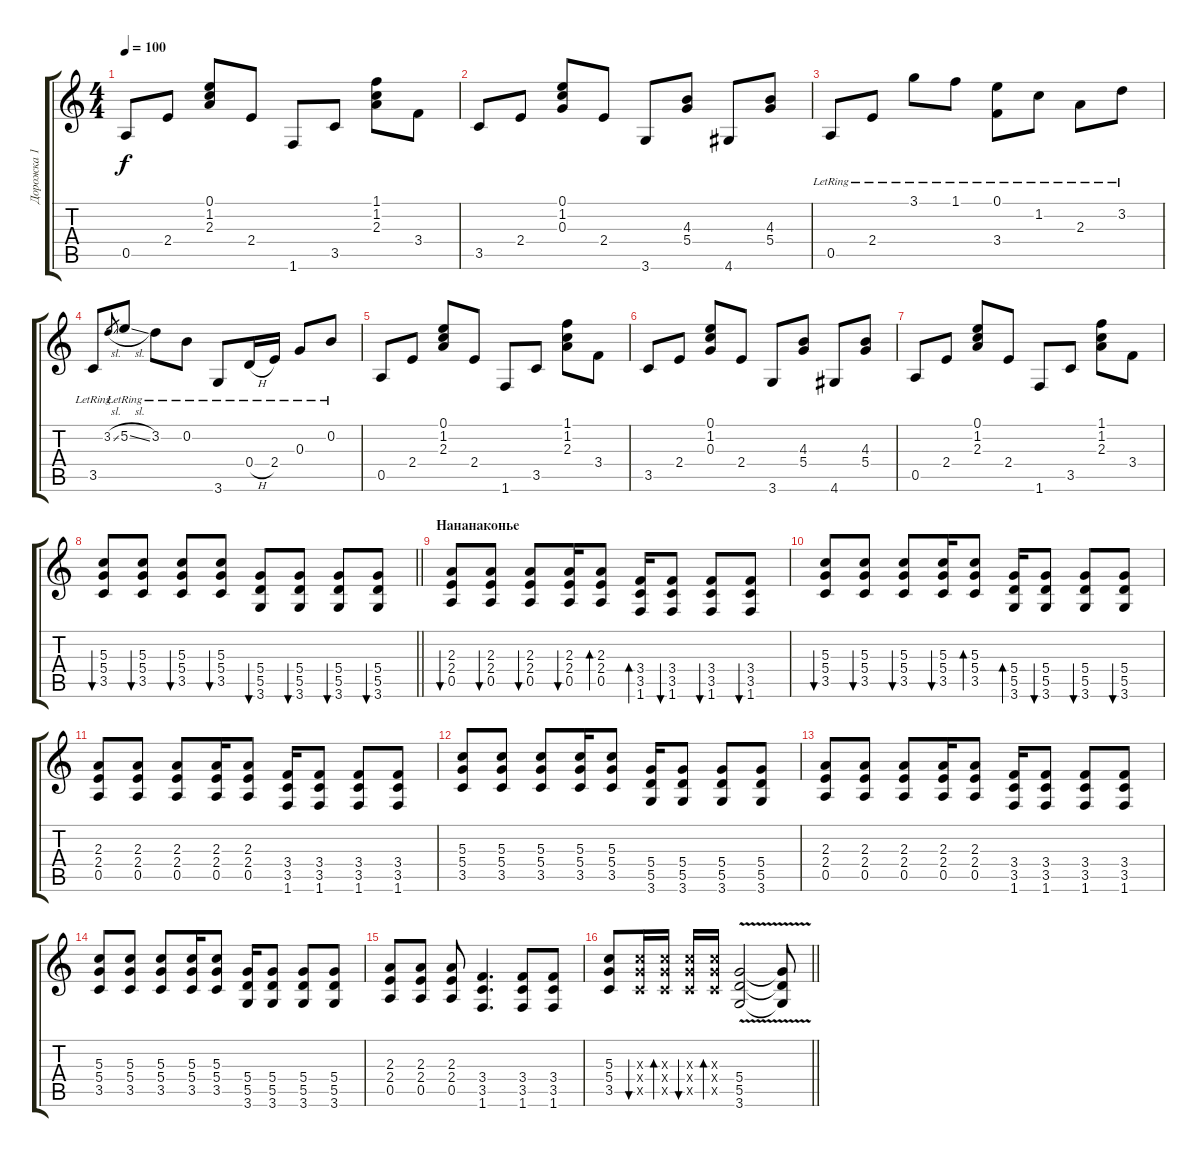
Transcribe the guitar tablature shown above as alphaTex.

\track ("Дорожка 1" "Дорожка 1") {instrument acousticguitarsteel}
\staff {score tabs}
\tuning (E4 B3 G3 D3 A2 E2) {hide}
\ts (4 4)
\tempo 100
\clef g2
\ks c
0.5.8{dy f} 2.4.8 (0.1 1.2 2.3).8 2.4.8 1.6.8 3.5.8 (1.1 1.2 2.3).8 3.4.8 |
3.5.8 2.4.8 (0.1 1.2 0.3).8 2.4.8 3.6.8 (4.3 5.4).8 4.6.8 (4.3 5.4).8 |
0.5{lr}.8 2.4{lr}.8 3.1{lr}.8 1.1{lr}.8 (0.1{lr} 3.4{lr}).8 1.2{lr}.8 2.3{lr}.8 3.2{lr}.8 |
3.5{lr}.8 3.2{sl}.8{gr} 5.2{sl lr}.8 3.2{lr}.8 0.2{lr}.8 3.6{lr}.8 0.4{h lr}.16 2.4{lr}.16 0.3{lr}.8 0.2{lr}.8 |
0.5.8 2.4.8 (0.1 1.2 2.3).8 2.4.8 1.6.8 3.5.8 (1.1 1.2 2.3).8 3.4.8 |
3.5.8 2.4.8 (0.1 1.2 0.3).8 2.4.8 3.6.8 (4.3 5.4).8 4.6.8 (4.3 5.4).8 |
0.5.8 2.4.8 (0.1 1.2 2.3).8 2.4.8 1.6.8 3.5.8 (1.1 1.2 2.3).8 3.4.8 |
\barLineRight lightlight
(5.3 5.4 3.5).8{bu 60} (5.3 5.4 3.5).8{bu 60} (5.3 5.4 3.5).8{bu 60} (5.3 5.4 3.5).8{bu 60} (5.4 5.5 3.6).8{bu 60} (5.4 5.5 3.6).8{bu 60} (5.4 5.5 3.6).8{bu 60} (5.4 5.5 3.6).8{bu 60} |
\section ("" "Нананаконье")
(2.3 2.4 0.5).8{bu 60} (2.3 2.4 0.5).8{bu 60} (2.3 2.4 0.5).8{bu 60} (2.3 2.4 0.5).16{bu 60} (2.3 2.4 0.5).8{bd 60} (3.4 3.5 1.6).16{bd 60} (3.4 3.5 1.6).8{bu 60} (3.4 3.5 1.6).8{bu 60} (3.4 3.5 1.6).8{bu 60} |
(5.3 5.4 3.5).8{bu 60} (5.3 5.4 3.5).8{bu 60} (5.3 5.4 3.5).8{bu 60} (5.3 5.4 3.5).16{bu 60} (5.3 5.4 3.5).8{bd 60} (5.4 5.5 3.6).16{bd 60} (5.4 5.5 3.6).8{bu 60} (5.4 5.5 3.6).8{bu 60} (5.4 5.5 3.6).8{bu 60} |
(2.3 2.4 0.5).8 (2.3 2.4 0.5).8 (2.3 2.4 0.5).8 (2.3 2.4 0.5).16 (2.3 2.4 0.5).8 (3.4 3.5 1.6).16 (3.4 3.5 1.6).8 (3.4 3.5 1.6).8 (3.4 3.5 1.6).8 |
(5.3 5.4 3.5).8 (5.3 5.4 3.5).8 (5.3 5.4 3.5).8 (5.3 5.4 3.5).16 (5.3 5.4 3.5).8 (5.4 5.5 3.6).16 (5.4 5.5 3.6).8 (5.4 5.5 3.6).8 (5.4 5.5 3.6).8 |
(2.3 2.4 0.5).8 (2.3 2.4 0.5).8 (2.3 2.4 0.5).8 (2.3 2.4 0.5).16 (2.3 2.4 0.5).8 (3.4 3.5 1.6).16 (3.4 3.5 1.6).8 (3.4 3.5 1.6).8 (3.4 3.5 1.6).8 |
(5.3 5.4 3.5).8 (5.3 5.4 3.5).8 (5.3 5.4 3.5).8 (5.3 5.4 3.5).16 (5.3 5.4 3.5).8 (5.4 5.5 3.6).16 (5.4 5.5 3.6).8 (5.4 5.5 3.6).8 (5.4 5.5 3.6).8 |
(2.3 2.4 0.5).8 (2.3 2.4 0.5).8 (2.3 2.4 0.5).8 (3.4 3.5 1.6).4{d} (3.4 3.5 1.6).8 (3.4 3.5 1.6).8 |
\barLineRight lightlight
(5.3 5.4 3.5).8 (5.3{x} 5.4{x} 3.5{x}).16{bu 60} (5.3{x} 5.4{x} 3.5{x}).16{bd 60} (5.3{x} 5.4{x} 3.5{x}).16{bu 60} (5.3{x} 5.4{x} 3.5{x}).16{bd 60} (5.4 5.5{v} 3.6).2 (5.4{t} 5.5{t} 3.6{t}).8
